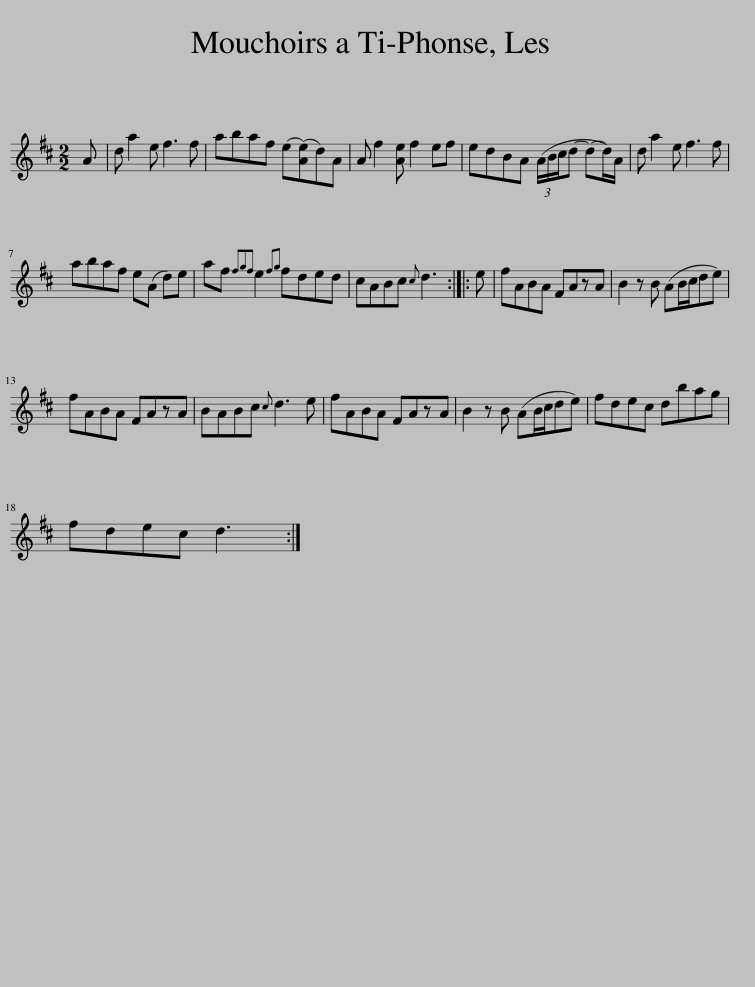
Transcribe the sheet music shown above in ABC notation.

X:1
L:1/8
M:2/2
I:linebreak $
K:D
V:1 treble
V:1
 A | d a2 e f3 f | abaf (e([Ae])d)A | A f2 [Ae] f2 ef | edBA (3(A/B/c/d- d-d/)A/ | %5
 d a2 e f3 f |$ abaf e(A d)e | af{fgf} e2{fg} fded | cABc{c} d3 :: e | %10
 fABA FAzA | B2 z B (AB/c/de) |$ fABA FAzA | BABc{c} d3 e | fABA FAzA | %15
 B2 z B (AB/c/de) | fdec dbag |$ fdec d3 :| %18
